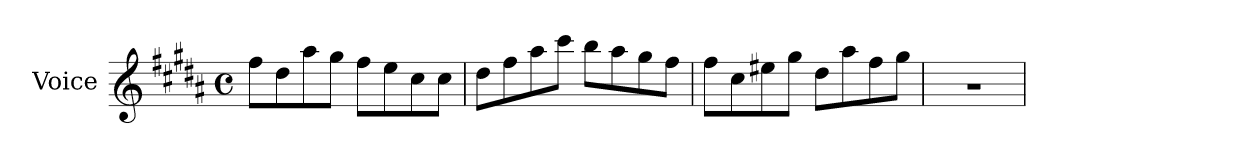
**kern
*part1
*staff1
*I"Voice
*I'Voice
*clefG2
*k[f#c#g#d#a#]
*M4/4
*met(c)
=1
8ff#\L
8dd#\
8aa#\
8gg#\J
8ff#\L
8ee\
8cc#\
8cc#\J
=2
8dd#\L
8ff#\
8aa#\
8ccc#\J
8bb\L
8aa#\
8gg#\
8ff#\J
=3
8ff#\L
8cc#\
8ee#X\
8gg#\J
8dd#\L
8aa#\
8ff#\
8gg#\J
=4
1rcc
=
*-
